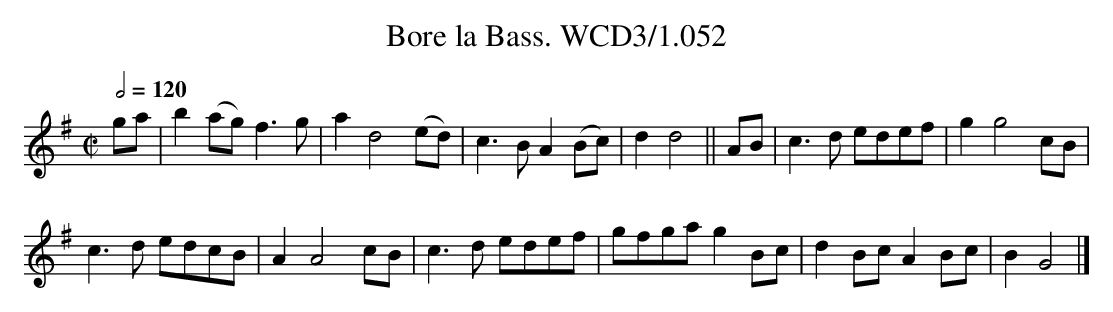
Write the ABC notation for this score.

X:1
T:Bore la Bass. WCD3/1.052
M:C|
L:1/8
Q:1/2=120
K:G
ga|b2 (ag) f3 g|a2d4 (ed)|c3 B A2 (Bc)|\
d2d4||AB|c3 d edef|g2g4 cB|
c3 d edcB|A2A4 cB|c3 d edef|\
gfga g2 Bc|d2 Bc A2 Bc|B2G4|]
